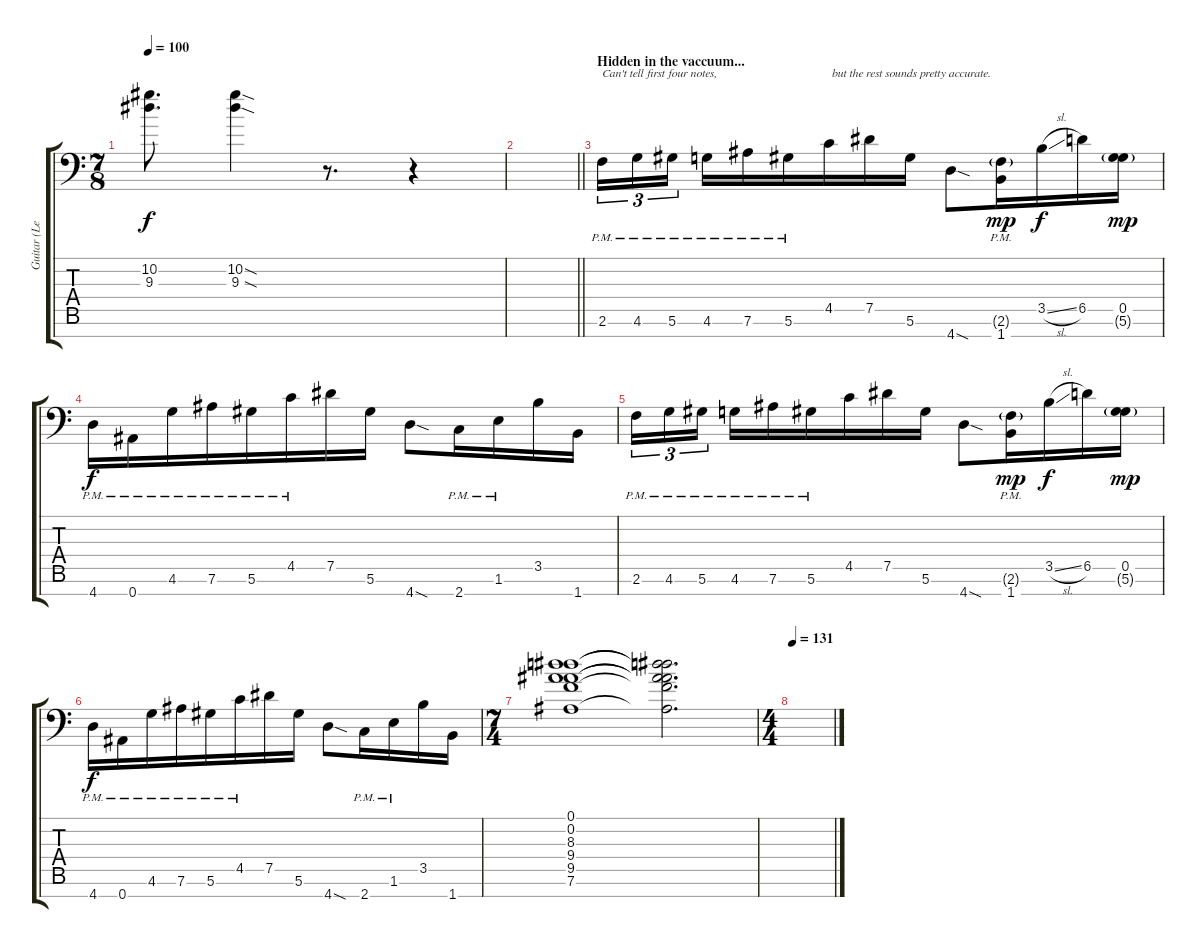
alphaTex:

\track ("Guitar (Left)" "Guitar (Le") {instrument distortionguitar}
\staff {score tabs}
\tuning (Eb4 Bb3 Gb3 Db3 Ab2 Eb2 Bb1) {hide}
\ts (7 8)
\tempo 100
\clef f4
\ks c
(10.2 9.3).8{d dy f} (10.2{sod} 9.3{sod}).4 r.8{d} r.4 |
\barLineRight lightlight
|
\section ("" "Hidden in the vaccuum...")
2.6{pm}.16{tu (3 2) txt "Can't tell first four notes,"} 4.6{pm}.16{tu (3 2)} 5.6{pm}.16{tu (3 2)} 4.6{pm}.16 7.6{pm}.16 5.6{pm}.16 4.5.16{txt " but the rest sounds pretty accurate."} 7.5.16 5.6.16 4.7{sod}.8 (2.6{g pm} 1.7{pm}).16{dy mp} 3.5{sl}.16{dy f} 6.5.16 (0.5 5.6{g}).16{dy mp} |
4.7{pm}.16{dy f} 0.7{pm}.16 4.6{pm}.16 7.6{pm}.16 5.6{pm}.16 4.5{pm}.16 7.5.16 5.6.16 4.7{sod}.8 2.7{pm}.16 1.6{pm}.16 3.5.16 1.7.16 |
2.6{pm}.16{tu (3 2)} 4.6{pm}.16{tu (3 2)} 5.6{pm}.16{tu (3 2)} 4.6{pm}.16 7.6{pm}.16 5.6{pm}.16 4.5.16 7.5.16 5.6.16 4.7{sod}.8 (2.6{g pm} 1.7{pm}).16{dy mp} 3.5{sl}.16{dy f} 6.5.16 (0.5 5.6{g}).16{dy mp} |
4.7{pm}.16{dy f} 0.7{pm}.16 4.6{pm}.16 7.6{pm}.16 5.6{pm}.16 4.5{pm}.16 7.5.16 5.6.16 4.7{sod}.8 2.7{pm}.16 1.6{pm}.16 3.5.16 1.7.16 |
\ts (7 4)
(0.1 0.2 8.3 9.4 9.5 7.6).1 (0.1{t} 0.2{t} 8.3{t} 9.4{t} 9.5{t} 7.6{t}).2{d} |
\ts (4 4)
\tempo 131
